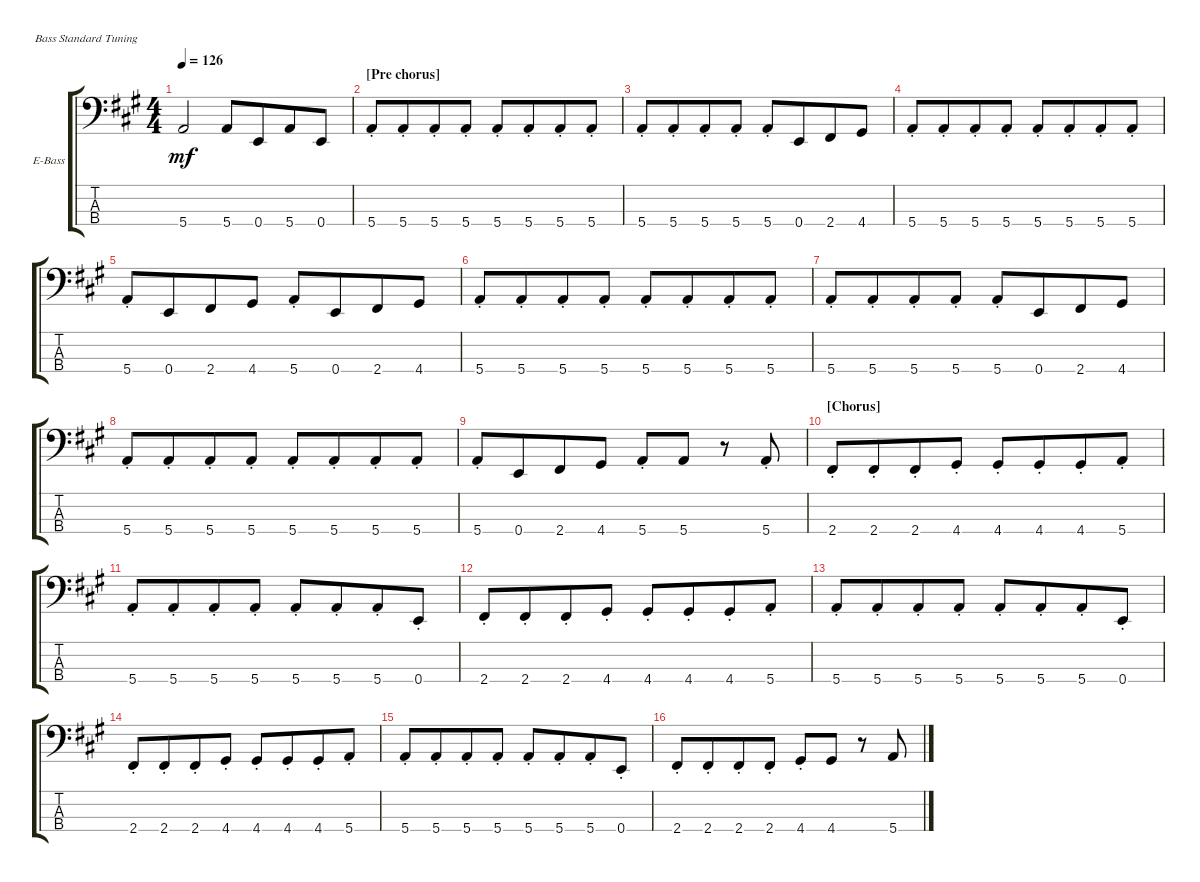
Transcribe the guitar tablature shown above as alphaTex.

\defaultSystemsLayout 4
\bracketExtendMode groupsimilarinstruments
\firstSystemTrackNameOrientation horizontal
\otherSystemsTrackNameOrientation horizontal
\track ("Bass" "E-Bass") {instrument electricbassfinger}
\staff {score tabs}
\tuning (G2 D2 A1 E1)
\ts (4 4)
\tempo 126
\clef f4
\ks a
5.4{t}.2{dy mf} 5.4.8 0.4.8{beam merge} 5.4.8{beam merge} 0.4.8 |
\section ("" "[Pre chorus]")
5.4{st}.8 5.4{st}.8{beam merge} 5.4{st}.8 5.4{st}.8 5.4{st}.8 5.4{st}.8{beam merge} 5.4{st}.8 5.4{st}.8 |
5.4{st}.8 5.4{st}.8{beam merge} 5.4{st}.8 5.4{st}.8 5.4{st}.8 0.4.8{beam merge} 2.4.8 4.4.8 |
5.4{st}.8 5.4{st}.8{beam merge} 5.4{st}.8 5.4{st}.8 5.4{st}.8 5.4{st}.8{beam merge} 5.4{st}.8 5.4{st}.8 |
5.4{st}.8 0.4.8{beam merge} 2.4.8 4.4.8 5.4{st}.8 0.4.8{beam merge} 2.4.8 4.4.8 |
5.4{st}.8 5.4{st}.8{beam merge} 5.4{st}.8 5.4{st}.8 5.4{st}.8 5.4{st}.8{beam merge} 5.4{st}.8 5.4{st}.8 |
5.4{st}.8 5.4{st}.8{beam merge} 5.4{st}.8 5.4{st}.8 5.4{st}.8 0.4.8{beam merge} 2.4.8 4.4.8 |
5.4{st}.8 5.4{st}.8{beam merge} 5.4{st}.8 5.4{st}.8 5.4{st}.8 5.4{st}.8{beam merge} 5.4{st}.8 5.4{st}.8 |
5.4{st}.8 0.4.8{beam merge} 2.4.8 4.4.8 5.4{st}.8 5.4.8 r.8 5.4{st}.8 |
\section ("" "[Chorus]")
2.4{st}.8 2.4{st}.8{beam merge} 2.4{st}.8 4.4{st}.8 4.4{st}.8 4.4{st}.8{beam merge} 4.4{st}.8 5.4{st}.8 |
5.4{st}.8 5.4{st}.8{beam merge} 5.4{st}.8 5.4{st}.8 5.4{st}.8 5.4{st}.8{beam merge} 5.4{st}.8 0.4{st}.8 |
2.4{st}.8 2.4{st}.8{beam merge} 2.4{st}.8 4.4{st}.8 4.4{st}.8 4.4{st}.8{beam merge} 4.4{st}.8 5.4{st}.8 |
5.4{st}.8 5.4{st}.8{beam merge} 5.4{st}.8 5.4{st}.8 5.4{st}.8 5.4{st}.8{beam merge} 5.4{st}.8 0.4{st}.8 |
2.4{st}.8{beam merge} 2.4{st}.8{beam merge} 2.4{st}.8 4.4{st}.8 4.4{st}.8 4.4{st}.8{beam merge} 4.4{st}.8 5.4{st}.8 |
5.4{st}.8 5.4{st}.8{beam merge} 5.4{st}.8 5.4{st}.8 5.4{st}.8 5.4{st}.8{beam merge} 5.4{st}.8 0.4{st}.8 |
2.4{st}.8 2.4{st}.8{beam merge} 2.4{st}.8 2.4{st}.8 4.4{st}.8 4.4.8 r.8 5.4.8
